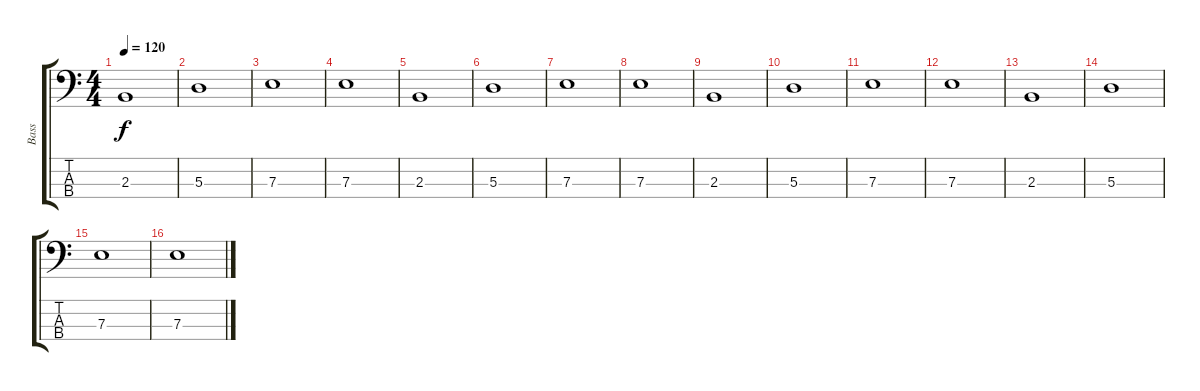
\track ("Bass" "Bass") {instrument electricbassfinger}
\staff {score tabs}
\tuning (G2 D2 A1 E1) {hide}
\ts (4 4)
\tempo 120
\clef f4
\ks c
2.3.1{dy f} |
5.3.1 |
7.3.1 |
7.3.1 |
2.3.1 |
5.3.1 |
7.3.1 |
7.3.1 |
2.3.1 |
5.3.1 |
7.3.1 |
7.3.1 |
2.3.1 |
5.3.1 |
7.3.1 |
7.3.1
